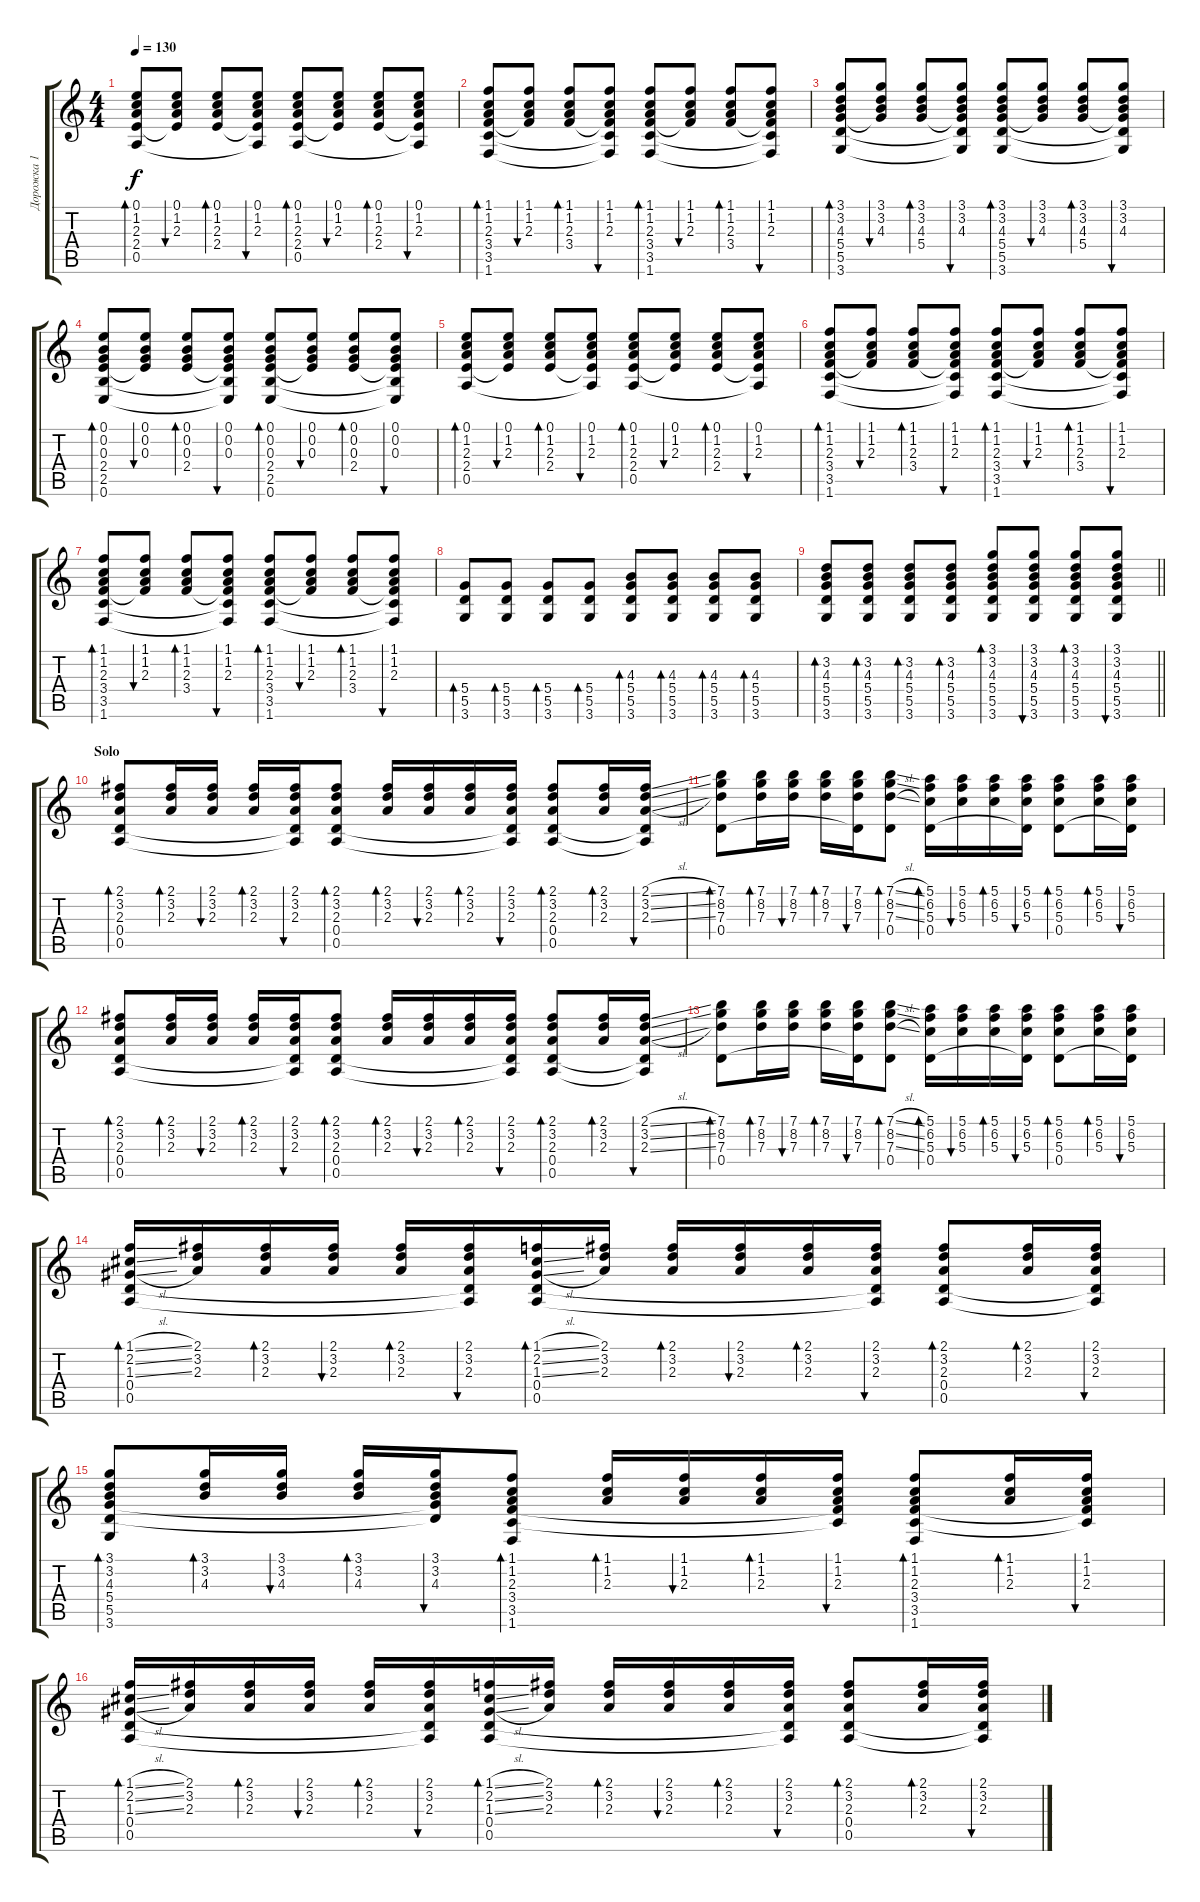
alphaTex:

\track ("Дорожка 1" "Дорожка 1") {instrument acousticguitarsteel}
\staff {score tabs}
\tuning (E4 B3 G3 D3 A2 E2) {hide}
\ts (4 4)
\tempo 130
\clef g2
\ks c
(0.1 1.2 2.3 2.4 0.5).8{bd 60 dy f} (0.1 1.2 2.3 2.4{t}).8{bu 60} (0.1 1.2 2.3 2.4).8{bd 60} (0.1 1.2 2.3 2.4{t} 0.5{t}).8{bu 60} (0.1 1.2 2.3 2.4 0.5).8{bd 60} (0.1 1.2 2.3 2.4{t}).8{bu 60} (0.1 1.2 2.3 2.4).8{bd 60} (0.1 1.2 2.3 2.4{t} 0.5{t}).8{bu 60} |
(1.1 1.2 2.3 3.4 3.5 1.6).8{bd 60} (1.1 1.2 2.3 3.4{t}).8{bu 60} (1.1 1.2 2.3 3.4).8{bd 60} (1.1 1.2 2.3 3.4{t} 3.5{t} 1.6{t}).8{bu 60} (1.1 1.2 2.3 3.4 3.5 1.6).8{bd 60} (1.1 1.2 2.3 3.4{t}).8{bu 60} (1.1 1.2 2.3 3.4).8{bd 60} (1.1 1.2 2.3 3.4{t} 3.5{t} 1.6{t}).8{bu 60} |
(3.1 3.2 4.3 5.4 5.5 3.6).8{bd 60} (3.1 3.2 4.3 5.4{t}).8{bu 60} (3.1 3.2 4.3 5.4).8{bd 60} (3.1 3.2 4.3 5.4{t} 5.5{t} 3.6{t}).8{bu 60} (3.1 3.2 4.3 5.4 5.5 3.6).8{bd 60} (3.1 3.2 4.3 5.4{t}).8{bu 60} (3.1 3.2 4.3 5.4).8{bd 60} (3.1 3.2 4.3 5.4{t} 5.5{t} 3.6{t}).8{bu 60} |
(0.1 0.2 0.3 2.4 2.5 0.6).8{bd 60} (0.1 0.2 0.3 2.4{t}).8{bu 60} (0.1 0.2 0.3 2.4).8{bd 60} (0.1 0.2 0.3 2.4{t} 2.5{t} 0.6{t}).8{bu 60} (0.1 0.2 0.3 2.4 2.5 0.6).8{bd 60} (0.1 0.2 0.3 2.4{t}).8{bu 60} (0.1 0.2 0.3 2.4).8{bd 60} (0.1 0.2 0.3 2.4{t} 2.5{t} 0.6{t}).8{bu 60} |
(0.1 1.2 2.3 2.4 0.5).8{bd 60} (0.1 1.2 2.3 2.4{t}).8{bu 60} (0.1 1.2 2.3 2.4).8{bd 60} (0.1 1.2 2.3 2.4{t} 0.5{t}).8{bu 60} (0.1 1.2 2.3 2.4 0.5).8{bd 60} (0.1 1.2 2.3 2.4{t}).8{bu 60} (0.1 1.2 2.3 2.4).8{bd 60} (0.1 1.2 2.3 2.4{t} 0.5{t}).8{bu 60} |
(1.1 1.2 2.3 3.4 3.5 1.6).8{bd 60} (1.1 1.2 2.3 3.4{t}).8{bu 60} (1.1 1.2 2.3 3.4).8{bd 60} (1.1 1.2 2.3 3.4{t} 3.5{t} 1.6{t}).8{bu 60} (1.1 1.2 2.3 3.4 3.5 1.6).8{bd 60} (1.1 1.2 2.3 3.4{t}).8{bu 60} (1.1 1.2 2.3 3.4).8{bd 60} (1.1 1.2 2.3 3.4{t} 3.5{t} 1.6{t}).8{bu 60} |
(1.1 1.2 2.3 3.4 3.5 1.6).8{bd 60} (1.1 1.2 2.3 3.4{t}).8{bu 60} (1.1 1.2 2.3 3.4).8{bd 60} (1.1 1.2 2.3 3.4{t} 3.5{t} 1.6{t}).8{bu 60} (1.1 1.2 2.3 3.4 3.5 1.6).8{bd 60} (1.1 1.2 2.3 3.4{t}).8{bu 60} (1.1 1.2 2.3 3.4).8{bd 60} (1.1 1.2 2.3 3.4{t} 3.5{t} 1.6{t}).8{bu 60} |
(5.4 5.5 3.6).8{bd 60} (5.4 5.5 3.6).8{bd 60} (5.4 5.5 3.6).8{bd 60} (5.4 5.5 3.6).8{bd 60} (4.3 5.4 5.5 3.6).8{bd 60} (4.3 5.4 5.5 3.6).8{bd 60} (4.3 5.4 5.5 3.6).8{bd 60} (4.3 5.4 5.5 3.6).8{bd 60} |
\barLineRight lightlight
(3.2 4.3 5.4 5.5 3.6).8{bd 60} (3.2 4.3 5.4 5.5 3.6).8{bd 60} (3.2 4.3 5.4 5.5 3.6).8{bd 60} (3.2 4.3 5.4 5.5 3.6).8{bd 60} (3.1 3.2 4.3 5.4 5.5 3.6).8{bd 60} (3.1 3.2 4.3 5.4 5.5 3.6).8{bu 60} (3.1 3.2 4.3 5.4 5.5 3.6).8{bd 60} (3.1 3.2 4.3 5.4 5.5 3.6).8{bu 60} |
\section ("" "Solo")
(2.1 3.2 2.3 0.4 0.5).8{bd 60} (2.1 3.2 2.3).16{bd 60} (2.1 3.2 2.3).16{bu 60} (2.1 3.2 2.3).16{bd 60} (2.1 3.2 2.3 0.4{t} 0.5{t}).16{bu 60} (2.1 3.2 2.3 0.4 0.5).8{bd 60} (2.1 3.2 2.3).16{bd 60} (2.1 3.2 2.3).16{bu 60} (2.1 3.2 2.3).16{bd 60} (2.1 3.2 2.3 0.4{t} 0.5{t}).16{bu 60} (2.1 3.2 2.3 0.4 0.5).8{bd 60} (2.1 3.2 2.3).16{bd 60} (2.1{sl} 3.2{sl} 2.3{sl} 0.4{t} 0.5{t}).16{bu 60} |
(7.1 8.2 7.3 0.4).8{bd 60} (7.1 8.2 7.3).16{bd 60} (7.1 8.2 7.3).16{bu 60} (7.1 8.2 7.3).16{bd 60} (7.1 8.2 7.3 0.4{t}).16{bu 60} (7.1{sl} 8.2{sl} 7.3{sl} 0.4).8{bd 60} (5.1 6.2 5.3 0.4).16{bd 60} (5.1 6.2 5.3).16{bu 60} (5.1 6.2 5.3).16{bd 60} (5.1 6.2 5.3 0.4{t}).16{bu 60} (5.1 6.2 5.3 0.4).8{bd 60} (5.1 6.2 5.3).16{bd 60} (5.1 6.2 5.3 0.4{t}).16{bu 60} |
(2.1 3.2 2.3 0.4 0.5).8{bd 60} (2.1 3.2 2.3).16{bd 60} (2.1 3.2 2.3).16{bu 60} (2.1 3.2 2.3).16{bd 60} (2.1 3.2 2.3 0.4{t} 0.5{t}).16{bu 60} (2.1 3.2 2.3 0.4 0.5).8{bd 60} (2.1 3.2 2.3).16{bd 60} (2.1 3.2 2.3).16{bu 60} (2.1 3.2 2.3).16{bd 60} (2.1 3.2 2.3 0.4{t} 0.5{t}).16{bu 60} (2.1 3.2 2.3 0.4 0.5).8{bd 60} (2.1 3.2 2.3).16{bd 60} (2.1{sl} 3.2{sl} 2.3{sl} 0.4{t} 0.5{t}).16{bu 60} |
(7.1 8.2 7.3 0.4).8{bd 60} (7.1 8.2 7.3).16{bd 60} (7.1 8.2 7.3).16{bu 60} (7.1 8.2 7.3).16{bd 60} (7.1 8.2 7.3 0.4{t}).16{bu 60} (7.1{sl} 8.2{sl} 7.3{sl} 0.4).8{bd 60} (5.1 6.2 5.3 0.4).16{bd 60} (5.1 6.2 5.3).16{bu 60} (5.1 6.2 5.3).16{bd 60} (5.1 6.2 5.3 0.4{t}).16{bu 60} (5.1 6.2 5.3 0.4).8{bd 60} (5.1 6.2 5.3).16{bd 60} (5.1 6.2 5.3 0.4{t}).16{bu 60} |
(1.1{sl} 2.2{sl} 1.3{sl} 0.4 0.5).16{bd 60} (2.1 3.2 2.3).16 (2.1 3.2 2.3).16{bd 60} (2.1 3.2 2.3).16{bu 60} (2.1 3.2 2.3).16{bd 60} (2.1 3.2 2.3 0.4{t} 0.5{t}).16{bu 60} (1.1{sl} 2.2{sl} 1.3{sl} 0.4 0.5).16{bd 60} (2.1 3.2 2.3).16 (2.1 3.2 2.3).16{bd 60} (2.1 3.2 2.3).16{bu 60} (2.1 3.2 2.3).16{bd 60} (2.1 3.2 2.3 0.4{t} 0.5{t}).16{bu 60} (2.1 3.2 2.3 0.4 0.5).8{bd 60} (2.1 3.2 2.3).16{bd 60} (2.1 3.2 2.3 0.4{t} 0.5{t}).16{bu 60} |
(3.1 3.2 4.3 5.4 5.5 3.6).8{bd 60} (3.1 3.2 4.3).16{bd 60} (3.1 3.2 4.3).16{bu 60} (3.1 3.2 4.3).16{bd 60} (3.1 3.2 4.3 5.4{t} 5.5{t}).16{bu 60} (1.1 1.2 2.3 3.4 3.5 1.6).8{bd 60} (1.1 1.2 2.3).16{bd 60} (1.1 1.2 2.3).16{bu 60} (1.1 1.2 2.3).16{bd 60} (1.1 1.2 2.3 3.4{t} 3.5{t}).16{bu 60} (1.1 1.2 2.3 3.4 3.5 1.6).8{bd 60} (1.1 1.2 2.3).16{bd 60} (1.1 1.2 2.3 3.4{t} 3.5{t}).16{bu 60} |
(1.1{sl} 2.2{sl} 1.3{sl} 0.4 0.5).16{bd 60} (2.1 3.2 2.3).16 (2.1 3.2 2.3).16{bd 60} (2.1 3.2 2.3).16{bu 60} (2.1 3.2 2.3).16{bd 60} (2.1 3.2 2.3 0.4{t} 0.5{t}).16{bu 60} (1.1{sl} 2.2{sl} 1.3{sl} 0.4 0.5).16{bd 60} (2.1 3.2 2.3).16 (2.1 3.2 2.3).16{bd 60} (2.1 3.2 2.3).16{bu 60} (2.1 3.2 2.3).16{bd 60} (2.1 3.2 2.3 0.4{t} 0.5{t}).16{bu 60} (2.1 3.2 2.3 0.4 0.5).8{bd 60} (2.1 3.2 2.3).16{bd 60} (2.1 3.2 2.3 0.4{t} 0.5{t}).16{bu 60}
